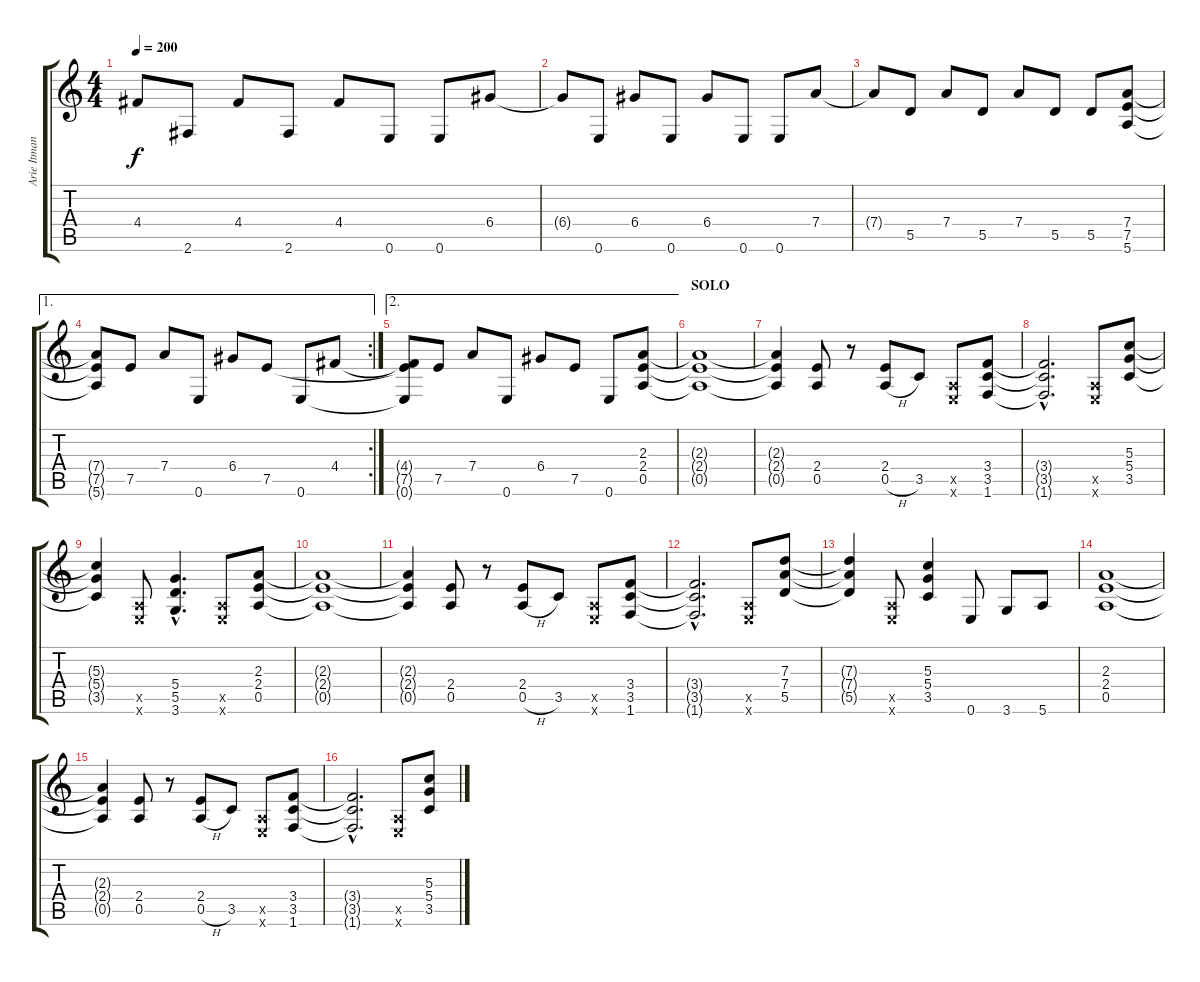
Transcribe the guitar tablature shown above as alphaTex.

\track ("Arie Itman" "Arie Itman") {instrument distortionguitar}
\staff {score tabs}
\tuning (E4 B3 G3 D3 A2 E2) {hide}
\ts (4 4)
\tempo 200
\clef g2
\ks c
4.4{t}.8{dy f} 2.6.8 4.4.8 2.6.8 4.4.8 0.6.8 0.6.8 6.4.8 |
6.4{t}.8 0.6.8 6.4.8 0.6.8 6.4.8 0.6.8 0.6.8 7.4.8 |
7.4{t}.8 5.5.8 7.4.8 5.5.8 7.4.8 5.5.8 5.5.8 (7.4 7.5 5.6).8 |
\ae 1
\rc 2
(7.4{t} 7.5{t} 5.6{t}).8 7.5.8 7.4.8 0.6.8 6.4.8 7.5.8 0.6.8 4.4.8 |
\ae 2
(4.4{t} 7.5{t} 0.6{t}).8 7.5.8 7.4.8 0.6.8 6.4.8 7.5.8 0.6.8 (2.3 2.4 0.5).8 |
\section ("" "SOLO")
(2.3{t} 2.4{t} 0.5{t}).1 |
(2.3{t} 2.4{t} 0.5{t}).4 (2.4 0.5).8 r.8 (2.4 0.5{h}).8 3.5.8 (0.5{x} 0.6{x}).8 (3.4 3.5 1.6).8 |
(3.4{hac t} 3.5{hac t} 1.6{hac t}).2{d} (0.5{x} 0.6{x}).8 (5.3 5.4 3.5).8 |
(5.3{t} 5.4{t} 3.5{t}).4 (0.5{x} 0.6{x}).8 (5.4{hac} 5.5{hac} 3.6{hac}).4{d} (0.5{x} 0.6{x}).8 (2.3 2.4 0.5).8 |
(2.3{t} 2.4{t} 0.5{t}).1 |
(2.3{t} 2.4{t} 0.5{t}).4 (2.4 0.5).8 r.8 (2.4 0.5{h}).8 3.5.8 (0.5{x} 0.6{x}).8 (3.4 3.5 1.6).8 |
(3.4{hac t} 3.5{hac t} 1.6{hac t}).2{d} (0.5{x} 0.6{x}).8 (7.3 7.4 5.5).8 |
(7.3{t} 7.4{t} 5.5{t}).4 (0.5{x} 0.6{x}).8 (5.3 5.4 3.5).4 0.6.8 3.6.8 5.6.8 |
(2.3 2.4 0.5).1 |
(2.3{t} 2.4{t} 0.5{t}).4 (2.4 0.5).8 r.8 (2.4 0.5{h}).8 3.5.8 (0.5{x} 0.6{x}).8 (3.4 3.5 1.6).8 |
(3.4{hac t} 3.5{hac t} 1.6{hac t}).2{d} (0.5{x} 0.6{x}).8 (5.3 5.4 3.5).8
